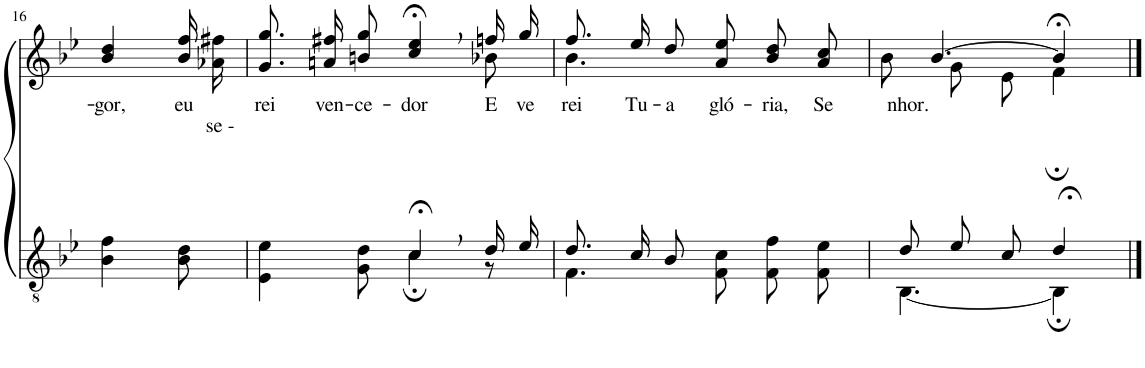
**kern	**kern	**text
*part2	*part1	*part1
*staff2	*staff1	*staff1
*I"Parte III e IV	*I"Parte I e II	*
!!LO:PB:g=z
*clefGv2	*clefG2	*
*Trd3c5	*Trd3c5	*
*k[b-e-]	*k[b-e-]	*
*M6/8	*M6/8	*
=16	=16	=16
!	!	!LO:LY:b
4B-\ 4f\	4b-/ 4dd/	-gor,
!	!	!LO:LY:b
8B-\ 8d\	16b-\ 16ff\LL	eu
!	!LO:TX:b:t=se -	!
.	16a-X\ 16ff#X\JJ	.
=17	=17	=17
*^	*	*
!	!	!	!LO:LY:b
*	*	*^	*
4E-\ 4e-\	4.ryy	8.g\ 8.gg\L	8ryy	-rei
!	!	!	!	!LO:LY:b
*	*	*v	*v	*
.	.	16an\ 16ff#X\K	ven-
!	!	!	!LO:LY:b
8G\ 8d\	.	8bn\ 8gg\J	-ce-
!	!	!	!LO:LY:b
4c;<,/	4c;\	4cc/;<, 4ee-/;<,	-dor
*	*	*^	*
!	!	!	!	!LO:LY:b
16d/LL	8r	16ffn/LL	8b-X\	E
!	!	!	!	!LO:LY:b
16e-/JJ	.	16gg/JJ	.	ve-
=18	=18	=18	=18	=18
!	!	!	!	!LO:LY:b
8.d/L	4.F\	8.ff/L	4.b-\	-rei
!	!	!	!	!LO:LY:b
16c/K	.	16ee-/K	.	Tu-
!	!	!	!	!LO:LY:b
8B-/J	.	8dd/J	.	-a
!	!	!	!	!LO:LY:b
4.ryy	8F\ 8c\L	8a\ 8ee-\L	4.ryy	gló-
!	!	!	!	!LO:LY:b
.	8F\ 8f\	8b-\ 8dd\	.	-ria,
!	!	!	!	!LO:LY:b
.	8F\ 8e-\J	8a\ 8cc\J	.	Se-
=19	=19	=19	=19	=19
!	!	!	!	!LO:LY:b
8d/L	[4.BB-\	[4.b-/	8b-\L	-nhor.
8e-/	.	.	8g\	.
8c/J	.	.	8e-\J	.
4d;</	4BB-;\]	4b-;</]	4f;\	.
*v	*v	*	*	*
*	*v	*v	*
==	==	==
*-	*-	*-
